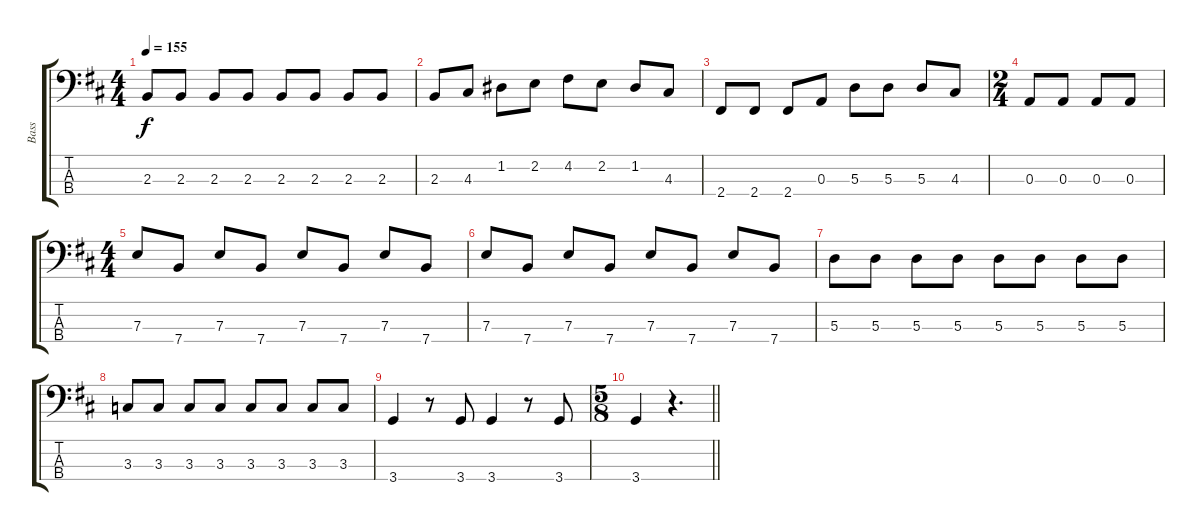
\track ("Bass" "Bass") {instrument electricbasspick}
\staff {score tabs}
\tuning (G2 D2 A1 E1) {hide}
\ts (4 4)
\tempo 155
\clef f4
\ks bminor
2.3.8{dy f} 2.3.8 2.3.8 2.3.8 2.3.8 2.3.8 2.3.8 2.3.8 |
2.3.8 4.3.8 1.2.8 2.2.8 4.2.8 2.2.8 1.2.8 4.3.8 |
2.4.8 2.4.8 2.4.8 0.3.8 5.3.8 5.3.8 5.3.8 4.3.8 |
\ts (2 4)
0.3.8 0.3.8 0.3.8 0.3.8 |
\ts (4 4)
7.3.8 7.4.8 7.3.8 7.4.8 7.3.8 7.4.8 7.3.8 7.4.8 |
7.3.8 7.4.8 7.3.8 7.4.8 7.3.8 7.4.8 7.3.8 7.4.8 |
5.3.8 5.3.8 5.3.8 5.3.8 5.3.8 5.3.8 5.3.8 5.3.8 |
3.3.8 3.3.8 3.3.8 3.3.8 3.3.8 3.3.8 3.3.8 3.3.8 |
3.4.4 r.8 3.4.8 3.4.4 r.8 3.4.8 |
\ts (5 8)
\barLineRight lightlight
3.4.4 r.4{d}
